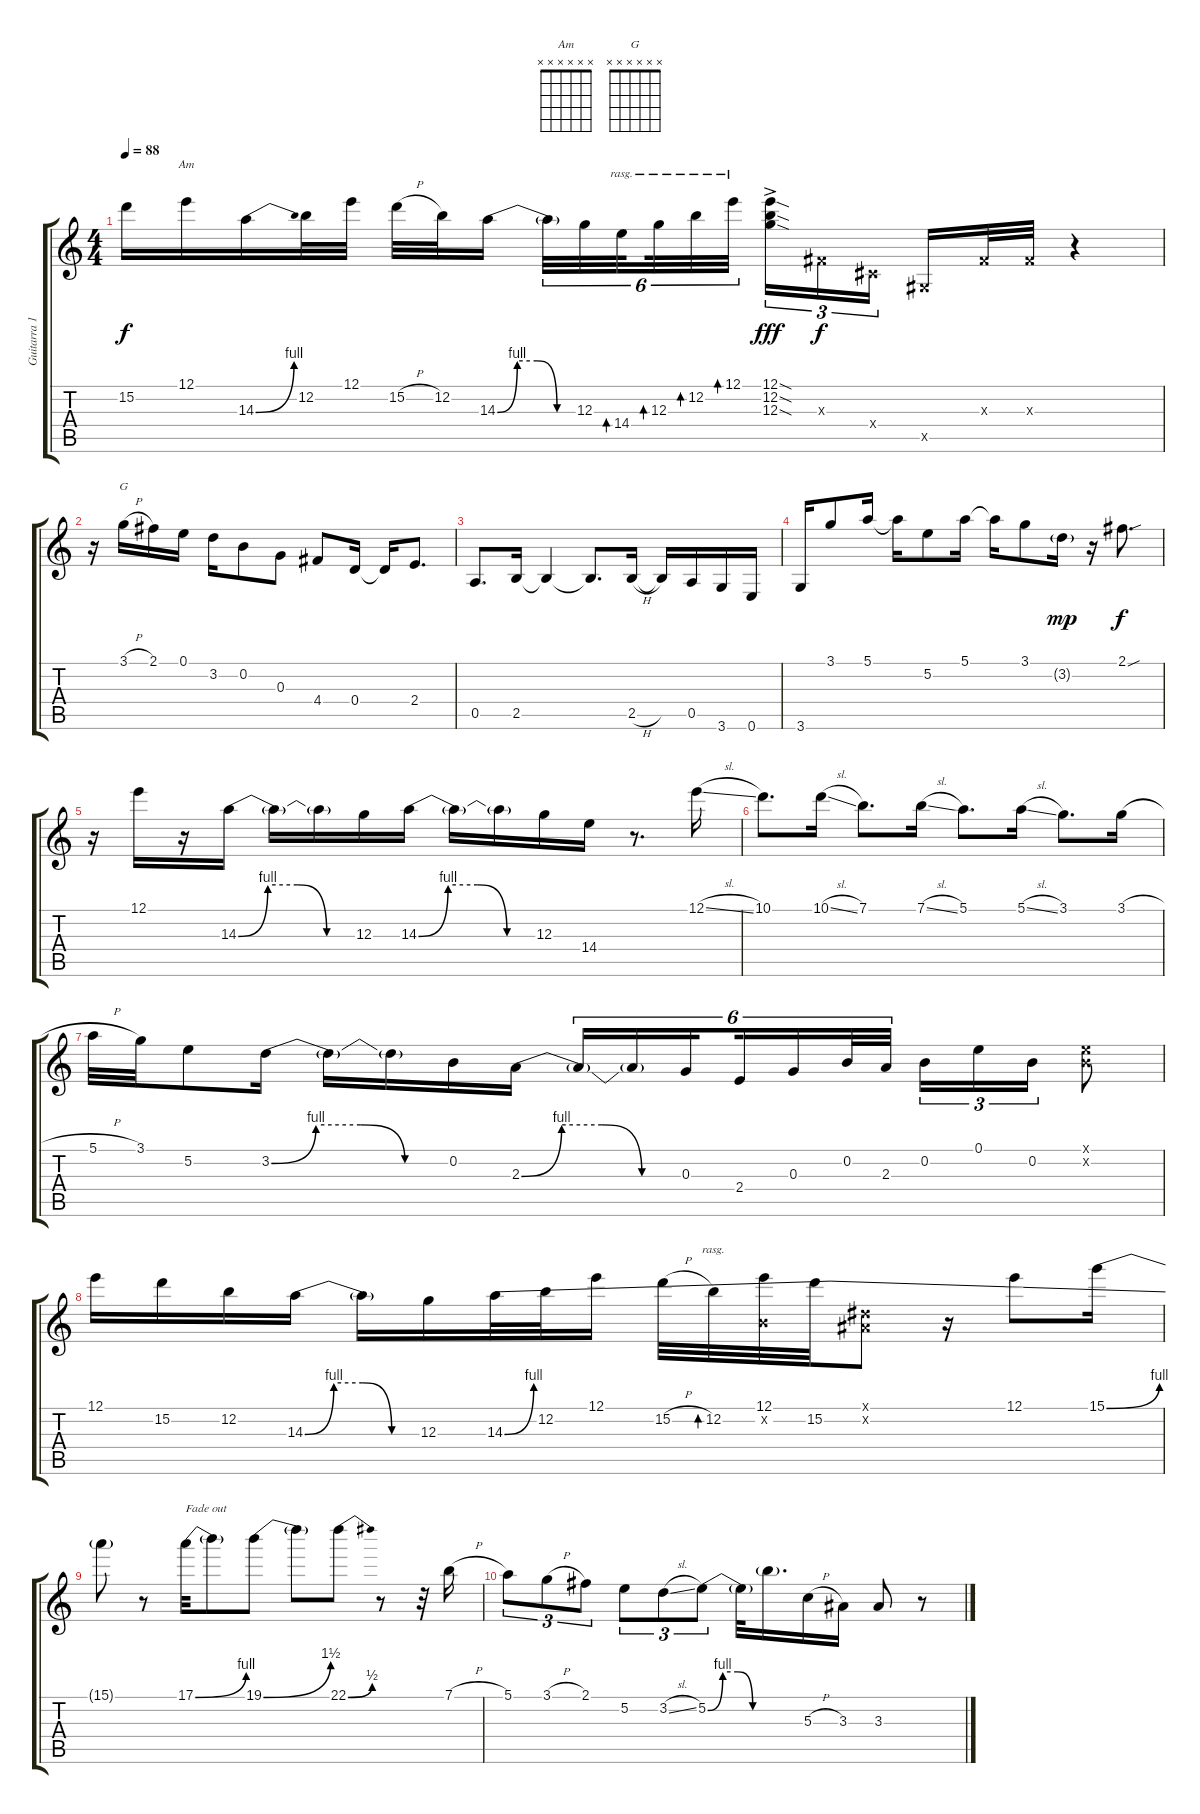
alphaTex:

\track ("Guitarra 1" "Guitarra 1") {instrument overdrivenguitar}
\staff {score tabs}
\tuning (E4 B3 G3 D3 A2 E2) {hide}
\chord ("Am" x x x x x x)
\chord ("G" x x x x x x)
\ts (4 4)
\tempo 88
\clef g2
\ks c
15.2{t}.16{dy f} 12.1.16{ch "Am"} 14.3{be (bend 0 0 60 4)}.16 12.2.32 12.1.32 15.2{h}.32 12.2.32 14.3{be (custom 0 0 15 4 30 4 45 0 60 0)}.16{beam splitsecondary} 14.3{t}.32{tu (6 4)} 12.3.32{tu (6 4)} 14.4.32{tu (6 4) bd 60 rasg ii beam splitsecondary} 12.3.32{tu (6 4) bd 120 rasg ii} 12.2.32{tu (6 4) bd 120 rasg ii} 12.1.32{tu (6 4) bd 120 rasg ii} (12.1{sod ac} 12.2{sod ac} 12.3{sod ac}).16{tu (3 2) dy fff} -1.3{x}.16{tu (3 2) dy f} -1.4{x}.16{tu (3 2) beam splitsecondary} -1.5{x}.16 -1.3{x}.32 -1.3{x}.32 r.4 |
r.16 3.1{h}.16{ch "G"} 2.1.16 0.1.16 3.2.16 0.2.8 0.3.8 4.4.8 0.4.16 0.4{t}.16 2.4.8{d} |
0.5.8{d} 2.5.16 2.5{t}.4 2.5{t}.8{d} 2.5{h}.16 2.5{t}.16 0.5.16 3.6.16 0.6.16 |
3.6.16 3.1.8 5.1.16 5.1{t}.16 5.2.8 5.1.16 5.1{t}.16 3.1.8 3.2{g}.16{dy mp} r.16 2.1{sou}.8{d dy f} |
r.16 12.1.16 r.16 14.3{be (custom 0 0 15 4 30 4 45 0 60 0)}.16 14.3{t}.16 14.3{t}.16 12.3.16 14.3{be (custom 0 0 15 4 30 4 45 0 60 0)}.16 14.3{t}.16 14.3{t}.16 12.3.16 14.4.16 r.8{d} 12.1{sl}.16 |
10.1.8{d} 10.1{sl}.16 7.1.8{d} 7.1{sl}.16 5.1.8{d} 5.1{sl}.16 3.1.8{d} 3.1{h}.16 |
5.1{h}.32 3.1.32 5.2.8 3.2{be (custom 0 0 15 4 30 4 45 0 60 0)}.16 3.2{t}.16 3.2{t}.16 0.2.16 2.3{be (custom 0 0 15 4 30 4 45 0 60 0)}.16 2.3{t}.16{tu (6 4)} 2.3{t}.16{tu (6 4)} 0.3.16{tu (6 4) beam splitsecondary} 2.4.16{tu (6 4)} 0.3.16{tu (6 4)} 0.2.32{tu (6 4)} 2.3.32{tu (6 4)} 0.2.16{tu (3 2)} 0.1.16{tu (3 2)} 0.2.16{tu (3 2)} (0.1{x} 0.2{x}).8 |
12.1.16 15.2.16 12.2.16 14.3{be (custom 0 0 15 4 30 4 45 0 60 0)}.16 14.3{t}.16 12.3.16 14.3{be (bend 0 0 60 4)}.32 12.2.32 12.1.16 15.2{h}.32 12.2.32{bd 120 rasg ii} (12.1 0.2{x}).32 15.2.32 (-1.1{x} -1.2{x}).8 r.16 12.1.8 15.1{be (bend 0 0 60 4)}.16 |
15.1{t}.8 r.8 17.1{be (bend 0 0 60 4)}.32{txt "Fade out" volume 0} 17.1{t}.8 19.1{be (bend 0 0 60 6)}.8 19.1{t}.8 22.1{be (bend 0 0 60 2)}.8 r.8 r.32 7.1{h}.16 |
5.1.8{tu (3 2)} 3.1{h}.8{tu (3 2)} 2.1.8{tu (3 2)} 5.2.8{tu (3 2)} 3.2{sl}.8{tu (3 2)} 5.2{be (custom 0 0 15 4 30 4 45 0 60 0)}.8{tu (3 2)} 5.2{t}.32 14.3{t}.16{d} 5.3{h}.16 3.3.16 3.3.8 r.8
